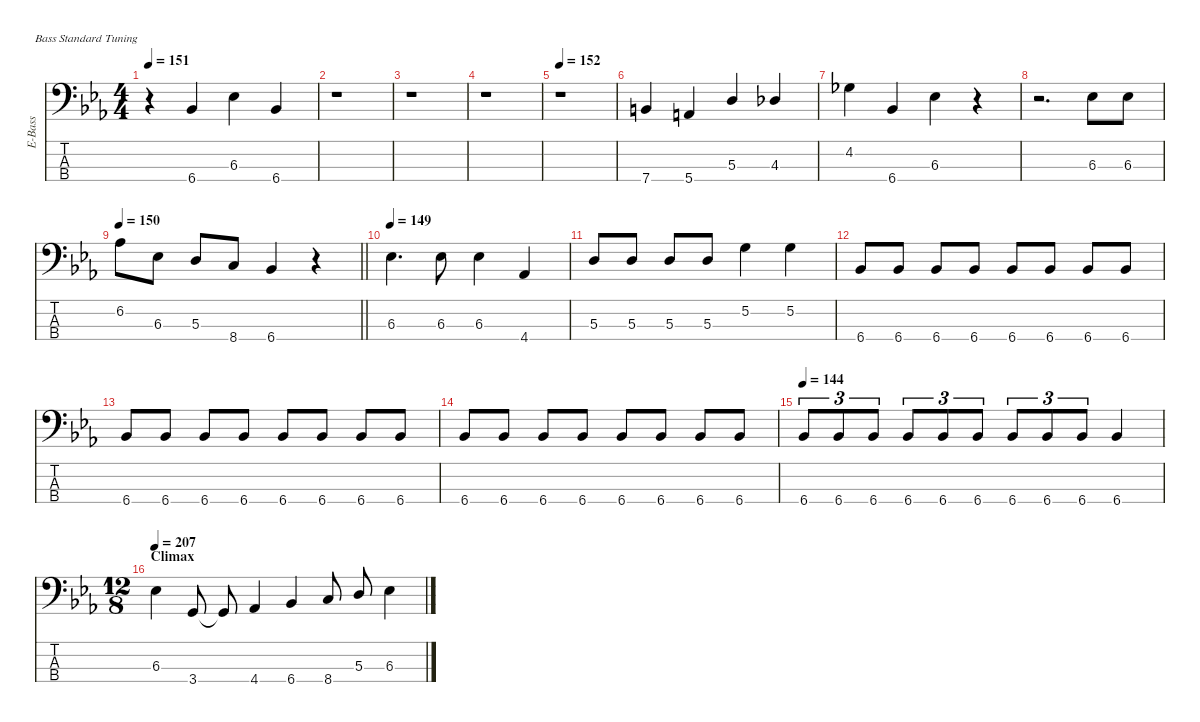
\defaultSystemsLayout 8
\hideDynamics
\bracketExtendMode nobrackets
\otherSystemsTrackNameOrientation horizontal
\track ("Bass" "E-Bass") {defaultSystemsLayout 8 instrument electricbasspick}
\staff {score tabs}
\tuning (G2 D2 A1 E1)
\ts (4 4)
\tempo 151
\clef f4
\ks eb
r.4{dy f beam Down} 6.4{acc b}.4{beam Up} 6.3{acc b}.4{beam Down} 6.4{acc b}.4{beam Up} |
r.1{beam Down} |
r.1{beam Down} |
r.1{beam Down} |
\tempo 152
r.1{beam Down} |
7.4{acc forcenatural}.4{beam Up} 5.4{acc forcenatural}.4{beam Up} 5.3{acc forcenatural}.4{beam Up} 4.3{acc b}.4{beam Up} |
4.2{acc b}.4{beam Down} 6.4{acc b}.4{beam Up} 6.3{acc b}.4{beam Down} r.4{beam Down} |
r.2{d beam Down} 6.3{acc b}.8{beam Down} 6.3{acc b}.8{beam Down} |
\tempo 150
\barLineRight lightlight
6.2{acc b}.8{beam Down} 6.3{acc b}.8{beam Down} 5.3{acc forcenatural}.8{beam Up} 8.4{acc forcenatural}.8{beam Up} 6.4{acc b}.4{beam Up} r.4{beam Up} |
\tempo 149
6.3{acc b}.4{d beam Down} 6.3{acc b}.8{beam Down} 6.3{acc b}.4{beam Down} 4.4{acc b}.4{beam Up} |
5.3{acc forcenatural}.8{beam Up} 5.3{acc forcenatural}.8{beam Up} 5.3{acc forcenatural}.8{beam Up} 5.3{acc forcenatural}.8{beam Up} 5.2{acc forcenatural}.4{beam Down} 5.2{acc forcenatural}.4{beam Down} |
6.4{acc b}.8{beam Up} 6.4{acc b}.8{beam Up} 6.4{acc b}.8{beam Up} 6.4{acc b}.8{beam Up} 6.4{acc b}.8{beam Up} 6.4{acc b}.8{beam Up} 6.4{acc b}.8{beam Up} 6.4{acc b}.8{beam Up} |
6.4{acc b}.8{beam Up} 6.4{acc b}.8{beam Up} 6.4{acc b}.8{beam Up} 6.4{acc b}.8{beam Up} 6.4{acc b}.8{beam Up} 6.4{acc b}.8{beam Up} 6.4{acc b}.8{beam Up} 6.4{acc b}.8{beam Up} |
6.4{acc b}.8{beam Up} 6.4{acc b}.8{beam Up} 6.4{acc b}.8{beam Up} 6.4{acc b}.8{beam Up} 6.4{acc b}.8{beam Up} 6.4{acc b}.8{beam Up} 6.4{acc b}.8{beam Up} 6.4{acc b}.8{beam Up} |
\tempo 144
6.4{acc b}.8{tu (3 2) beam Up} 6.4{acc b}.8{tu (3 2) beam Up} 6.4{acc b}.8{tu (3 2) beam Up} 6.4{acc b}.8{tu (3 2) beam Up} 6.4{acc b}.8{tu (3 2) beam Up} 6.4{acc b}.8{tu (3 2) beam Up} 6.4{acc b}.8{tu (3 2) beam Up} 6.4{acc b}.8{tu (3 2) beam Up} 6.4{acc b}.8{tu (3 2) beam Up} 6.4{acc b}.4{beam Up} |
\ts (12 8)
\section ("" "Climax")
\tempo 207
6.3{acc b}.4{beam Down} 3.4{acc forcenatural}.8{beam Up} 3.4{t acc forcenatural}.8{beam Up} 4.4{acc b}.4{beam Up} 6.4{acc b}.4{beam Up} 8.4{acc forcenatural}.8{beam Up} 5.3{acc forcenatural}.8{beam Up} 6.3{acc b}.4{beam Down}
